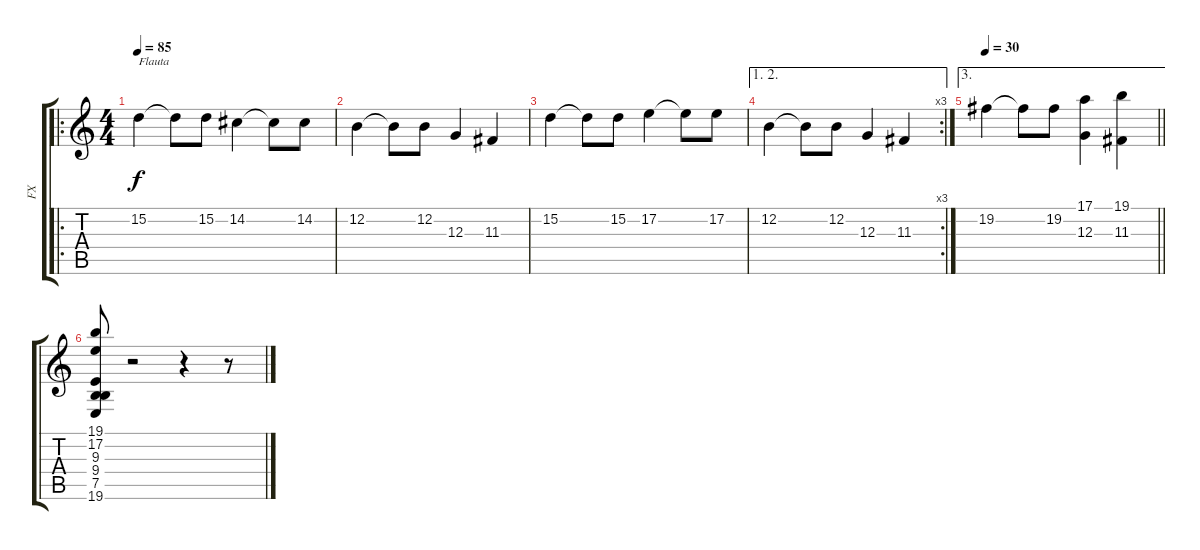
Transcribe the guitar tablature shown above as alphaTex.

\track ("FX" "FX") {instrument choiraahs}
\staff {score tabs}
\tuning (E4 B3 G3 D3 A2 E2) {hide}
\ro
\ts (4 4)
\tempo 85
\clef g2
\ks c
15.2.4{txt "Flauta" dy f volume 12 instrument flute} 15.2{t}.8 15.2.8 14.2.4 14.2{t}.8 14.2.8 |
12.2.4 12.2{t}.8 12.2.8 12.3.4 11.3.4 |
15.2.4 15.2{t}.8 15.2.8 17.2.4 17.2{t}.8 17.2.8 |
\ae (1 2)
\rc 3
12.2.4 12.2{t}.8 12.2.8 12.3.4 11.3.4 |
\ae 3
\tempo 30
\barLineRight lightlight
19.2.4 19.2{t}.8 19.2.8 (17.1 12.3).4 (19.1 11.3).4 |
(19.1 17.2 9.3 9.4 7.5 19.6).8{volume 1} r.2 r.4 r.8
